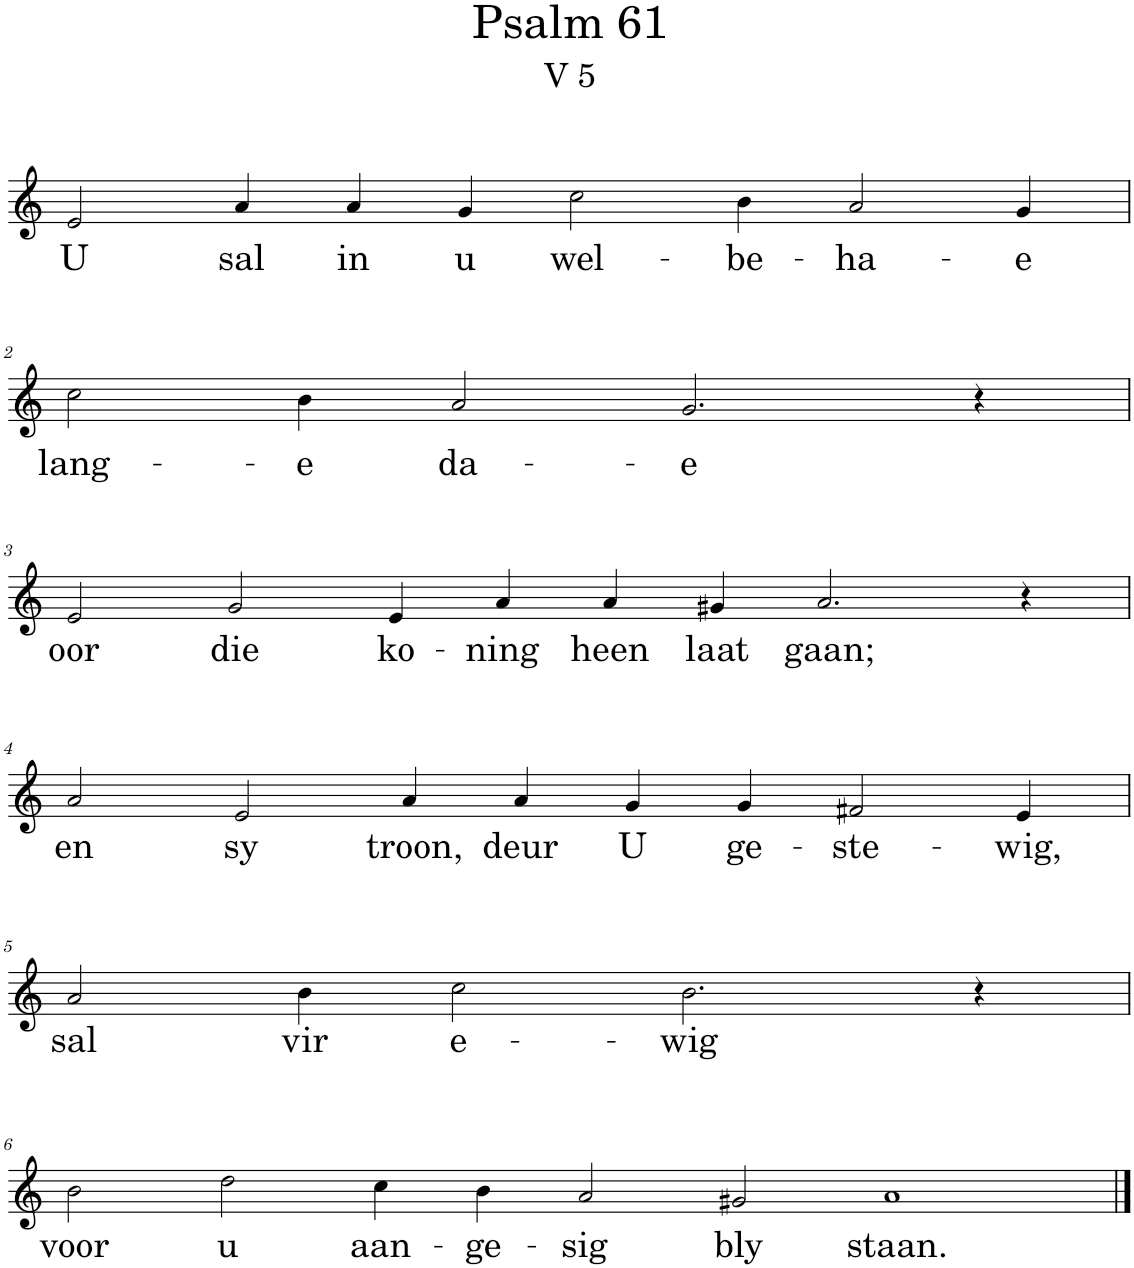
**kern	**text
*part1	*part1
*staff1	*staff1
*I"Pipe Organ	*
*I'Org.	*
*clefG2	*
*k[]	*
*M11/4	*
=1	=1
!	!LO:LY:b
2e/	U
!	!LO:LY:b
4a/	sal
!	!LO:LY:b
4a/	in
!	!LO:LY:b
4g/	u
!	!LO:LY:b
2cc\	wel-
!	!LO:LY:b
4b\	-be-
!	!LO:LY:b
2a/	-ha-
!	!LO:LY:b
4g/	-e
!!LO:LB:g=z
=2	=2
*M9/4	*
!	!LO:LY:b
2cc\	lang-
!	!LO:LY:b
4b\	-e
!	!LO:LY:b
2a/	da-
!	!LO:LY:b
2.g/	-e
4r	.
!!LO:LB:g=z
=3	=3
*M12/4	*
!	!LO:LY:b
2e/	oor
!	!LO:LY:b
2g/	die
!	!LO:LY:b
4e/	ko-
!	!LO:LY:b
4a/	-ning
!	!LO:LY:b
4a/	heen
!	!LO:LY:b
4g#X/	laat
!	!LO:LY:b
2.a/	gaan;
4r	.
!!LO:LB:g=z
=4	=4
*M11/4	*
!	!LO:LY:b
2a/	en
!	!LO:LY:b
2e/	sy
!	!LO:LY:b
4a/	troon,
!	!LO:LY:b
4a/	deur
!	!LO:LY:b
4g/	U
!	!LO:LY:b
4g/	ge-
!	!LO:LY:b
2f#X/	-ste-
!	!LO:LY:b
4e/	-wig,
!!LO:LB:g=z
=5	=5
*M9/4	*
!	!LO:LY:b
2a/	sal
!	!LO:LY:b
4b\	vir
!	!LO:LY:b
2cc\	e-
!	!LO:LY:b
2.b\	-wig
4r	.
!!LO:LB:g=z
=6	=6
*M14/4	*
!	!LO:LY:b
2b\	voor
!	!LO:LY:b
2dd\	u
!	!LO:LY:b
4cc\	aan-
!	!LO:LY:b
4b\	-ge-
!	!LO:LY:b
2a/	-sig
!	!LO:LY:b
2g#X/	bly
!	!LO:LY:b
1a	staan.
==	==
*-	*-
